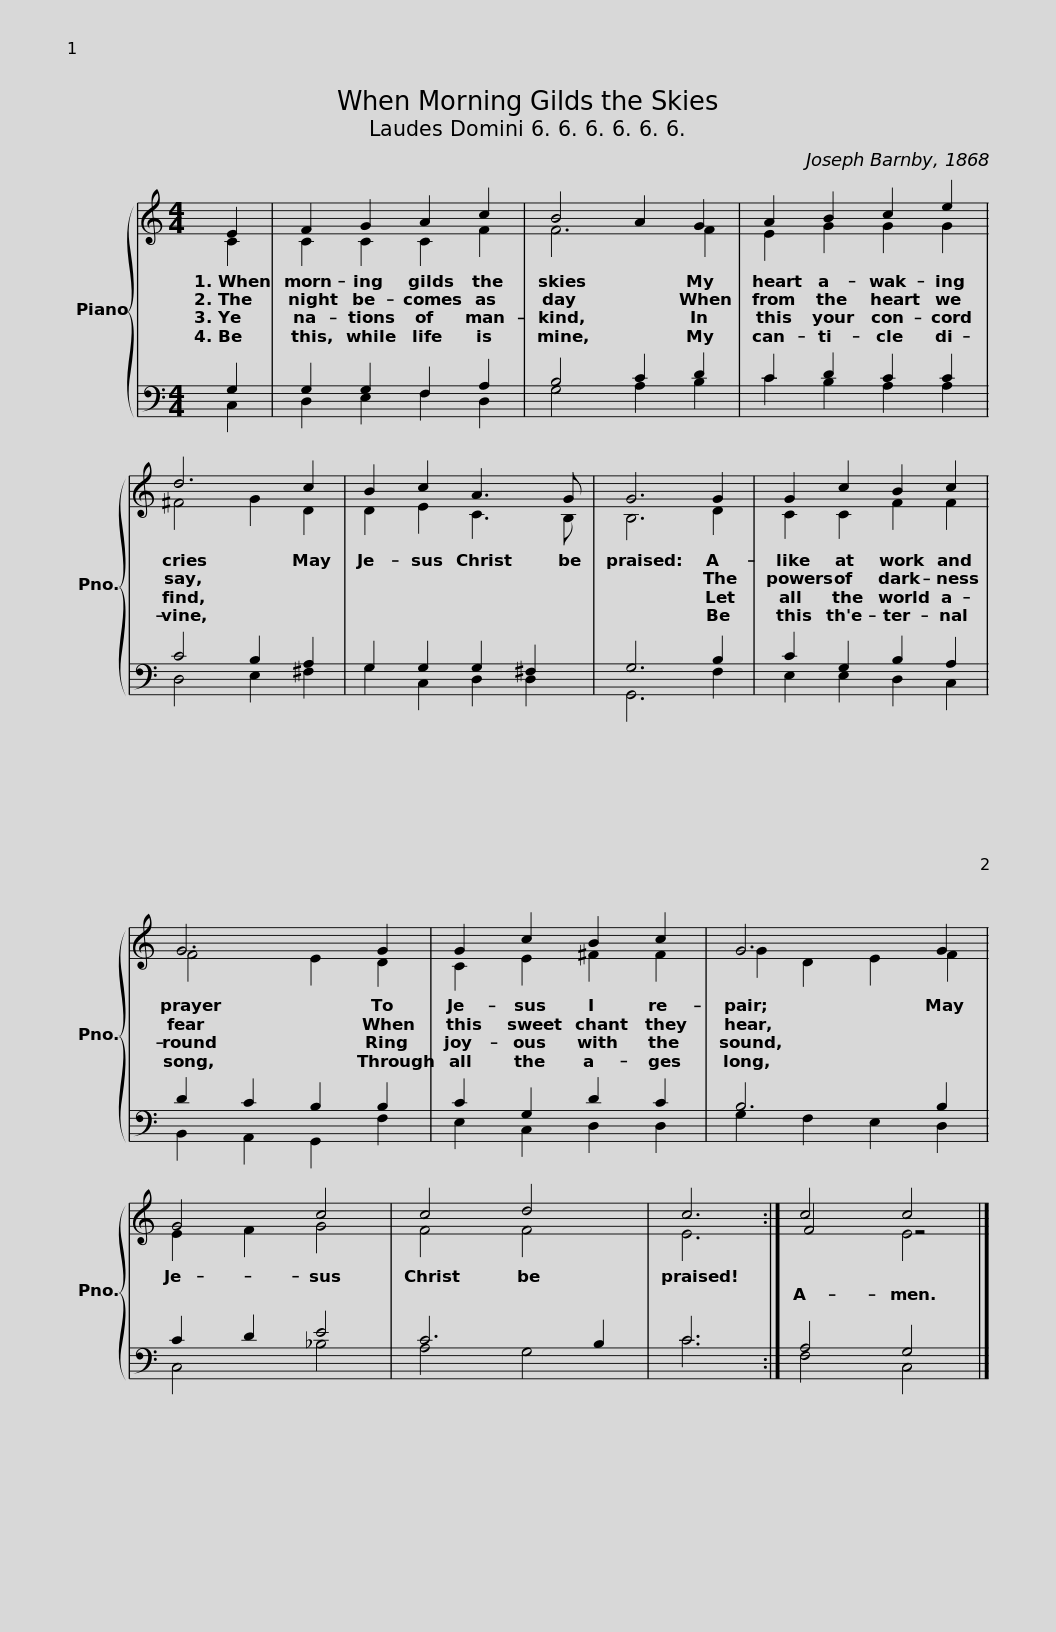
X:1
%%score { ( 1 2 5 ) | ( 3 4 ) }
L:1/8
M:4/4
I:linebreak $
K:C
V:1 treble
V:2 treble
V:5 treble
V:3 bass
V:4 bass
V:1
 E2 | F2 G2 A2 c2 | B4 A2 G2 | A2 B2 c2 e2 | d6 c2 |$ %5
 B2 c2 A3 G | G6 G2 | G2 c2 B2 c2 | G6 G2 | G2 c2 B2 c2 |$ %10
 G6 G2 | G4 c4 | c4 d4 | c6 :| c4 c4 |] %15
V:2
 C2 | C2 C2 C2 F2 | F6 F2 | E2 G2 G2 G2 | ^F4 G2 D2 |$ %5
 D2 E2 C3 B, | B,6 D2 | C2 C2 F2 F2 | F4 E2 D2 | C2 E2 ^F2 F2 |$ %10
 G2 D2 E2 F2 | E2 F2 G4 | F4 F4 | E6 :| F4 z4 |] %15
V:3
 G,2 | G,2 G,2 F,2 A,2 | B,4 C2 D2 | C2 D2 C2 C2 | C4 B,2 A,2 |$ %5
 G,2 G,2 G,2 ^F,2 | G,6 B,2 | C2 G,2 B,2 A,2 | D2 C2 B,2 B,2 | C2 G,2 D2 C2 |$ %10
 B,6 B,2 | C2 D2 E4 | C6 B,2 | C6 :| A,4 G,4 |] %15
V:4
 C,2 | D,2 E,2 F,2 D,2 | G,4 A,2 B,2 | C2 B,2 A,2 A,2 | D,4 E,2 ^F,2 |$ %5
 G,2 C,2 D,2 D,2 | G,,6 F,2 | E,2 E,2 D,2 C,2 | B,,2 A,,2 G,,2 F,2 | E,2 C,2 D,2 D,2 |$ %10
 G,2 F,2 E,2 D,2 | C,4 _B,4 | A,4 G,4 | C6 :| F,4 C,4 |] %15
V:5
 x2 | x8 | x8 | x8 | x8 |$ %5
 x8 | x8 | x8 | x8 | x8 |$ %10
 x8 | x8 | x8 | x6 :| x4 E4 |] %15
